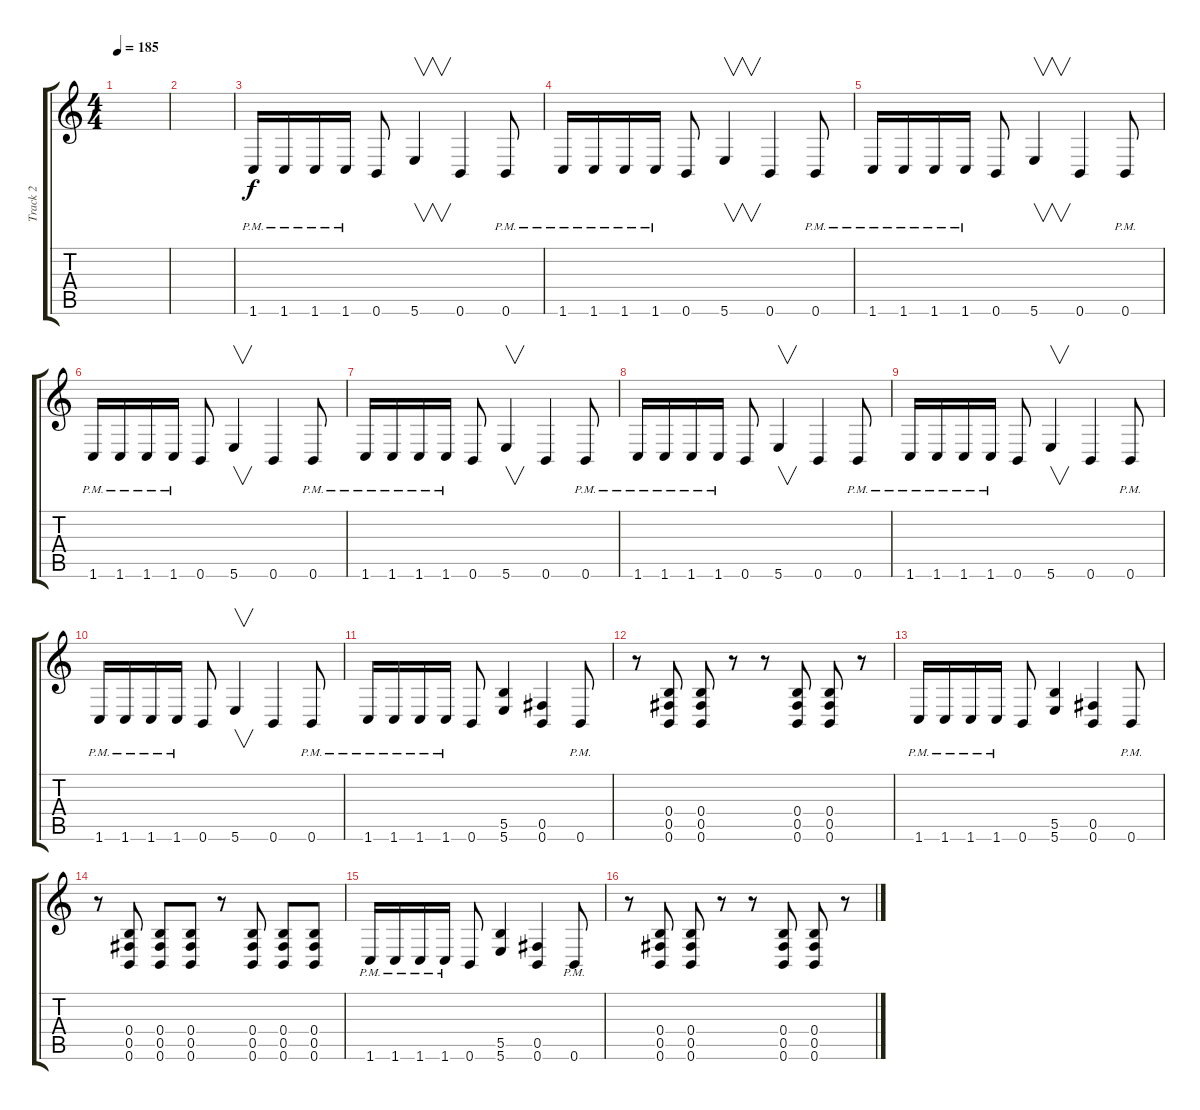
\track ("Track 2" "Track 2") {instrument distortionguitar}
\staff {score tabs}
\tuning (Db4 Ab3 E3 B2 Gb2 B1) {hide}
\ts (4 4)
\tempo 185
\clef g2
\ks c
|
|
1.6{pm}.16 1.6{pm}.16 1.6{pm}.16 1.6{pm}.16 0.6.8 5.6.4{v} 0.6.4 0.6{pm}.8 |
1.6{pm}.16 1.6{pm}.16 1.6{pm}.16 1.6{pm}.16 0.6.8 5.6.4{v} 0.6.4 0.6{pm}.8 |
1.6{pm}.16 1.6{pm}.16 1.6{pm}.16 1.6{pm}.16 0.6.8 5.6.4{v} 0.6.4 0.6{pm}.8 |
1.6{pm}.16 1.6{pm}.16 1.6{pm}.16 1.6{pm}.16 0.6.8 5.6.4{v} 0.6.4 0.6{pm}.8 |
1.6{pm}.16 1.6{pm}.16 1.6{pm}.16 1.6{pm}.16 0.6.8 5.6.4{v} 0.6.4 0.6{pm}.8 |
1.6{pm}.16 1.6{pm}.16 1.6{pm}.16 1.6{pm}.16 0.6.8 5.6.4{v} 0.6.4 0.6{pm}.8 |
1.6{pm}.16 1.6{pm}.16 1.6{pm}.16 1.6{pm}.16 0.6.8 5.6.4{v} 0.6.4 0.6{pm}.8 |
1.6{pm}.16 1.6{pm}.16 1.6{pm}.16 1.6{pm}.16 0.6.8 5.6.4{v} 0.6.4 0.6{pm}.8 |
1.6{pm}.16 1.6{pm}.16 1.6{pm}.16 1.6{pm}.16 0.6.8 (5.5 5.6).4 (0.5 0.6).4 0.6{pm}.8 |
r.8 (0.4 0.5 0.6).8 (0.4 0.5 0.6).8 r.8 r.8 (0.4 0.5 0.6).8 (0.4 0.5 0.6).8 r.8 |
1.6{pm}.16 1.6{pm}.16 1.6{pm}.16 1.6{pm}.16 0.6.8 (5.5 5.6).4 (0.5 0.6).4 0.6{pm}.8 |
r.8 (0.4 0.5 0.6).8 (0.4 0.5 0.6).8 (0.4 0.5 0.6).8 r.8 (0.4 0.5 0.6).8 (0.4 0.5 0.6).8 (0.4 0.5 0.6).8 |
1.6{pm}.16 1.6{pm}.16 1.6{pm}.16 1.6{pm}.16 0.6.8 (5.5 5.6).4 (0.5 0.6).4 0.6{pm}.8 |
r.8 (0.4 0.5 0.6).8 (0.4 0.5 0.6).8 r.8 r.8 (0.4 0.5 0.6).8 (0.4 0.5 0.6).8 r.8
